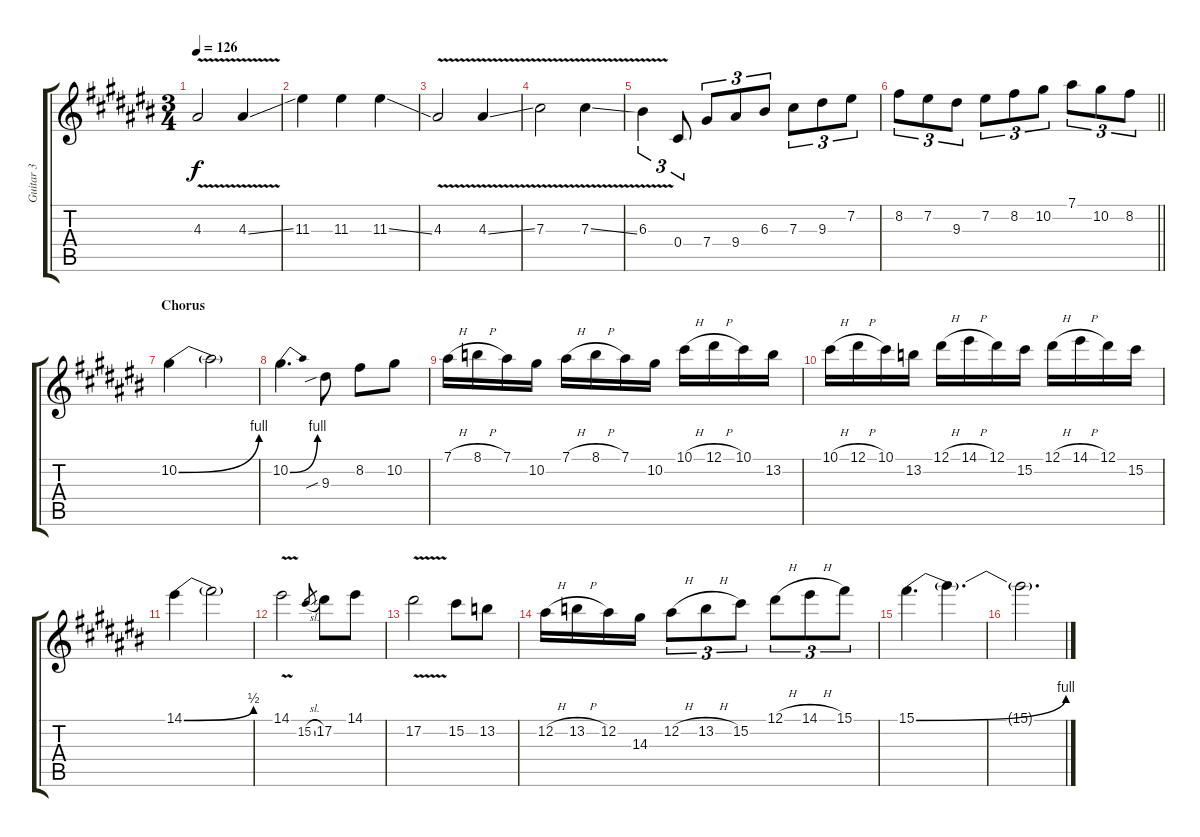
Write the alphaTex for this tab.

\track ("Guitar 3" "Guitar 3") {instrument distortionguitar}
\staff {score tabs}
\tuning (Eb4 Bb3 Gb3 Db3 Ab2 Db2) {hide}
\ts (3 4)
\tempo 126
\clef g2
\ks c#
4.3{v}.2{dy f} 4.3{v ss}.4 |
11.3.4 11.3.4 11.3{ss}.4 |
4.3{v}.2 4.3{v ss}.4 |
7.3{v}.2 7.3{v ss}.4 |
6.3{v}.4{tu (3 2)} 0.4.8{tu (3 2)} 7.4.8{tu (3 2)} 9.4.8{tu (3 2)} 6.3.8{tu (3 2)} 7.3.8{tu (3 2)} 9.3.8{tu (3 2)} 7.2.8{tu (3 2)} |
\barLineRight lightlight
8.2.8{tu (3 2)} 7.2.8{tu (3 2)} 9.3.8{tu (3 2)} 7.2.8{tu (3 2)} 8.2.8{tu (3 2)} 10.2.8{tu (3 2)} 7.1.8{tu (3 2)} 10.2.8{tu (3 2)} 8.2.8{tu (3 2)} |
\section ("" "Chorus")
10.2{be (bend 0 0 60 4)}.4 10.2{t}.2 |
10.2{be (bend 0 0 60 4)}.4{d} 9.3{sib}.8 8.2.8 10.2.8 |
7.1{h}.16 8.1{h}.16 7.1.16 10.2.16 7.1{h}.16 8.1{h}.16 7.1.16 10.2.16 10.1{h}.16 12.1{h}.16 10.1.16 13.2.16 |
10.1{h}.16 12.1{h}.16 10.1.16 13.2.16 12.1{h}.16 14.1{h}.16 12.1.16 15.2.16 12.1{h}.16 14.1{h}.16 12.1.16 15.2.16 |
14.1{be (bend 0 0 60 2)}.4 14.1{t}.2 |
14.1{v}.2 15.2{sl}.8{gr} 17.2.8 14.1.8 |
17.2{v}.2 15.2.8 13.2.8 |
12.2{h}.16 13.2{h}.16 12.2.16 14.3.16 12.2{h}.8{tu (3 2)} 13.2{h}.8{tu (3 2)} 15.2.8{tu (3 2)} 12.1{h}.8{tu (3 2)} 14.1{h}.8{tu (3 2)} 15.1.8{tu (3 2)} |
15.1{be (bend 0 0 60 4)}.4{d} 15.1{t}.4{d} |
15.1{t}.2{d}
